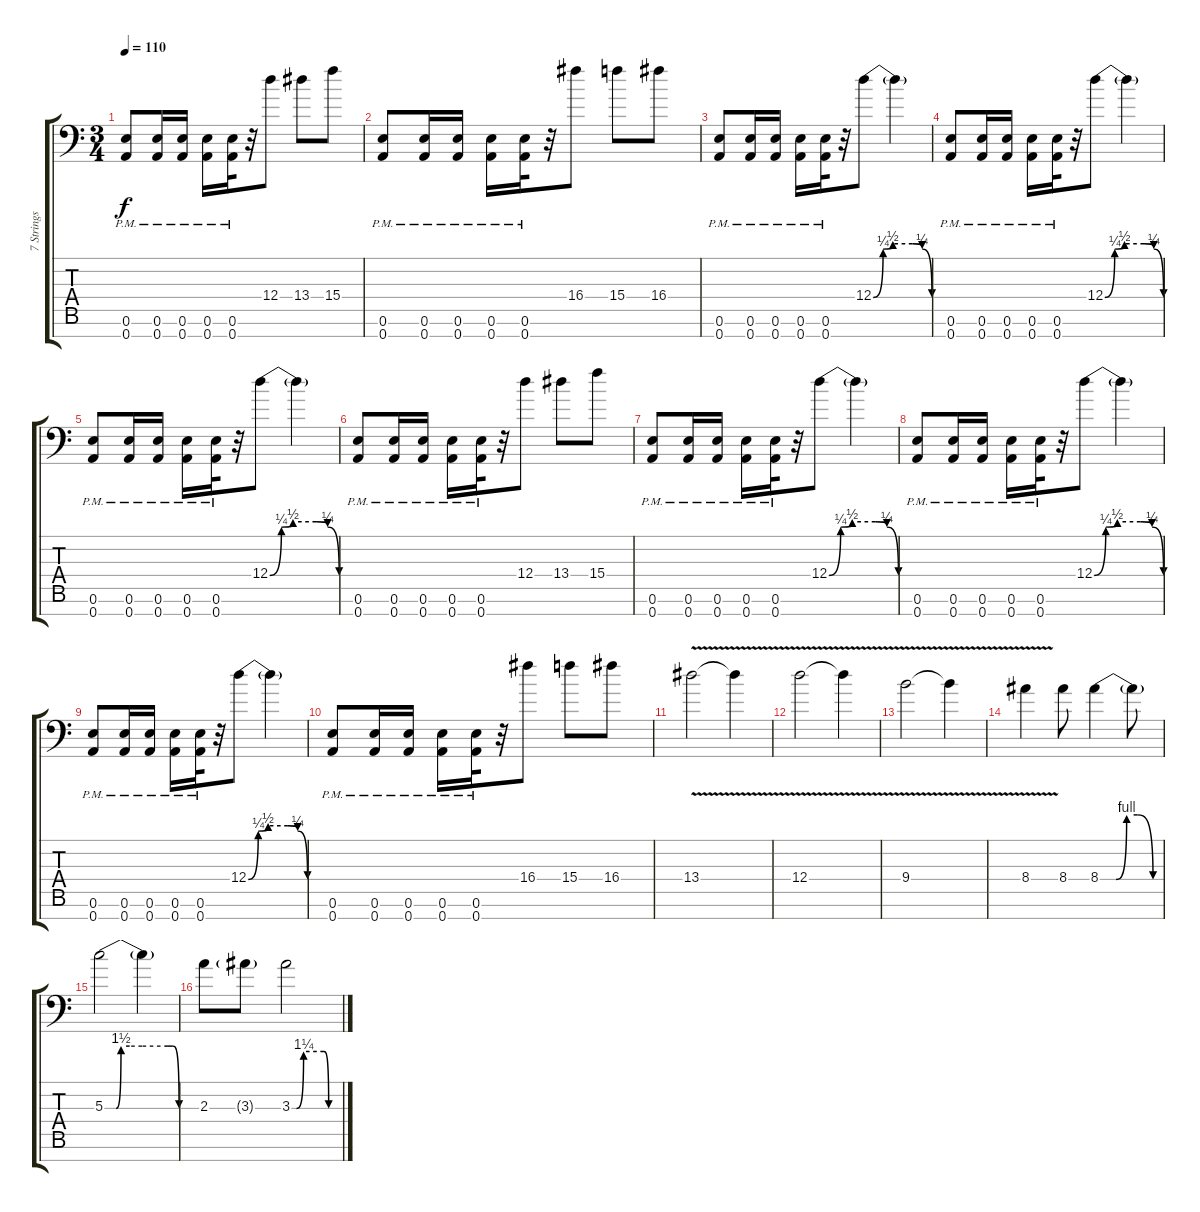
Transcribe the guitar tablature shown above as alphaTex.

\track ("7 Strings AEADGBE Tuning" "7 Strings ") {instrument distortionguitar}
\staff {score tabs}
\tuning (E4 B3 G3 D3 A2 E2 A1) {hide}
\ts (3 4)
\tempo 110
\clef f4
\ks c
(0.6 0.7{pm}).8{dy f} (0.6 0.7{pm}).16 (0.6 0.7{pm}).16 (0.6 0.7{pm}).16 (0.6 0.7{pm}).32 r.32 12.4.8 13.4.8 15.4.8 |
(0.6 0.7{pm}).8 (0.6 0.7{pm}).16 (0.6 0.7{pm}).16 (0.6 0.7{pm}).16 (0.6 0.7{pm}).32 r.32 16.4.8 15.4.8 16.4.8 |
(0.6 0.7{pm}).8 (0.6 0.7{pm}).16 (0.6 0.7{pm}).16 (0.6 0.7{pm}).16 (0.6 0.7{pm}).32 r.32 12.4{be (custom 0 0 10 1 20 2 40 2 50 1 60 0)}.8 12.4{t}.4 |
(0.6 0.7{pm}).8 (0.6 0.7{pm}).16 (0.6 0.7{pm}).16 (0.6 0.7{pm}).16 (0.6 0.7{pm}).32 r.32 12.4{be (custom 0 0 10 1 20 2 40 2 50 1 60 0)}.8 12.4{t}.4 |
(0.6 0.7{pm}).8 (0.6 0.7{pm}).16 (0.6 0.7{pm}).16 (0.6 0.7{pm}).16 (0.6 0.7{pm}).32 r.32 12.4{be (custom 0 0 10 1 20 2 40 2 50 1 60 0)}.8 12.4{t}.4 |
(0.6 0.7{pm}).8 (0.6 0.7{pm}).16 (0.6 0.7{pm}).16 (0.6 0.7{pm}).16 (0.6 0.7{pm}).32 r.32 12.4.8 13.4.8 15.4.8 |
(0.6 0.7{pm}).8 (0.6 0.7{pm}).16 (0.6 0.7{pm}).16 (0.6 0.7{pm}).16 (0.6 0.7{pm}).32 r.32 12.4{be (custom 0 0 10 1 20 2 40 2 50 1 60 0)}.8 12.4{t}.4 |
(0.6 0.7{pm}).8 (0.6 0.7{pm}).16 (0.6 0.7{pm}).16 (0.6 0.7{pm}).16 (0.6 0.7{pm}).32 r.32 12.4{be (custom 0 0 10 1 20 2 40 2 50 1 60 0)}.8 12.4{t}.4 |
(0.6 0.7{pm}).8 (0.6 0.7{pm}).16 (0.6 0.7{pm}).16 (0.6 0.7{pm}).16 (0.6 0.7{pm}).32 r.32 12.4{be (custom 0 0 10 1 20 2 40 2 50 1 60 0)}.8 12.4{t}.4 |
(0.6 0.7{pm}).8 (0.6 0.7{pm}).16 (0.6 0.7{pm}).16 (0.6 0.7{pm}).16 (0.6 0.7{pm}).32 r.32 16.4.8 15.4.8 16.4.8 |
13.4{v}.2 13.4{v t}.4 |
12.4{v}.2 12.4{v t}.4 |
9.4{v}.2 9.4{v t}.4 |
8.4{v}.4 8.4.8 8.4{be (custom 0 0 15 0 25 4 35 4 50 0 60 0)}.4 8.4{t}.8 |
5.3{be (custom 0 0 9 0 13 6 20 6 30 6 45 6 51 6 55 6 60 0)}.2 5.3{t}.4 |
2.3.8 3.3{g}.8 3.3{be (custom 0 0 6 0 15 5 41 5 47 0 60 0)}.2
